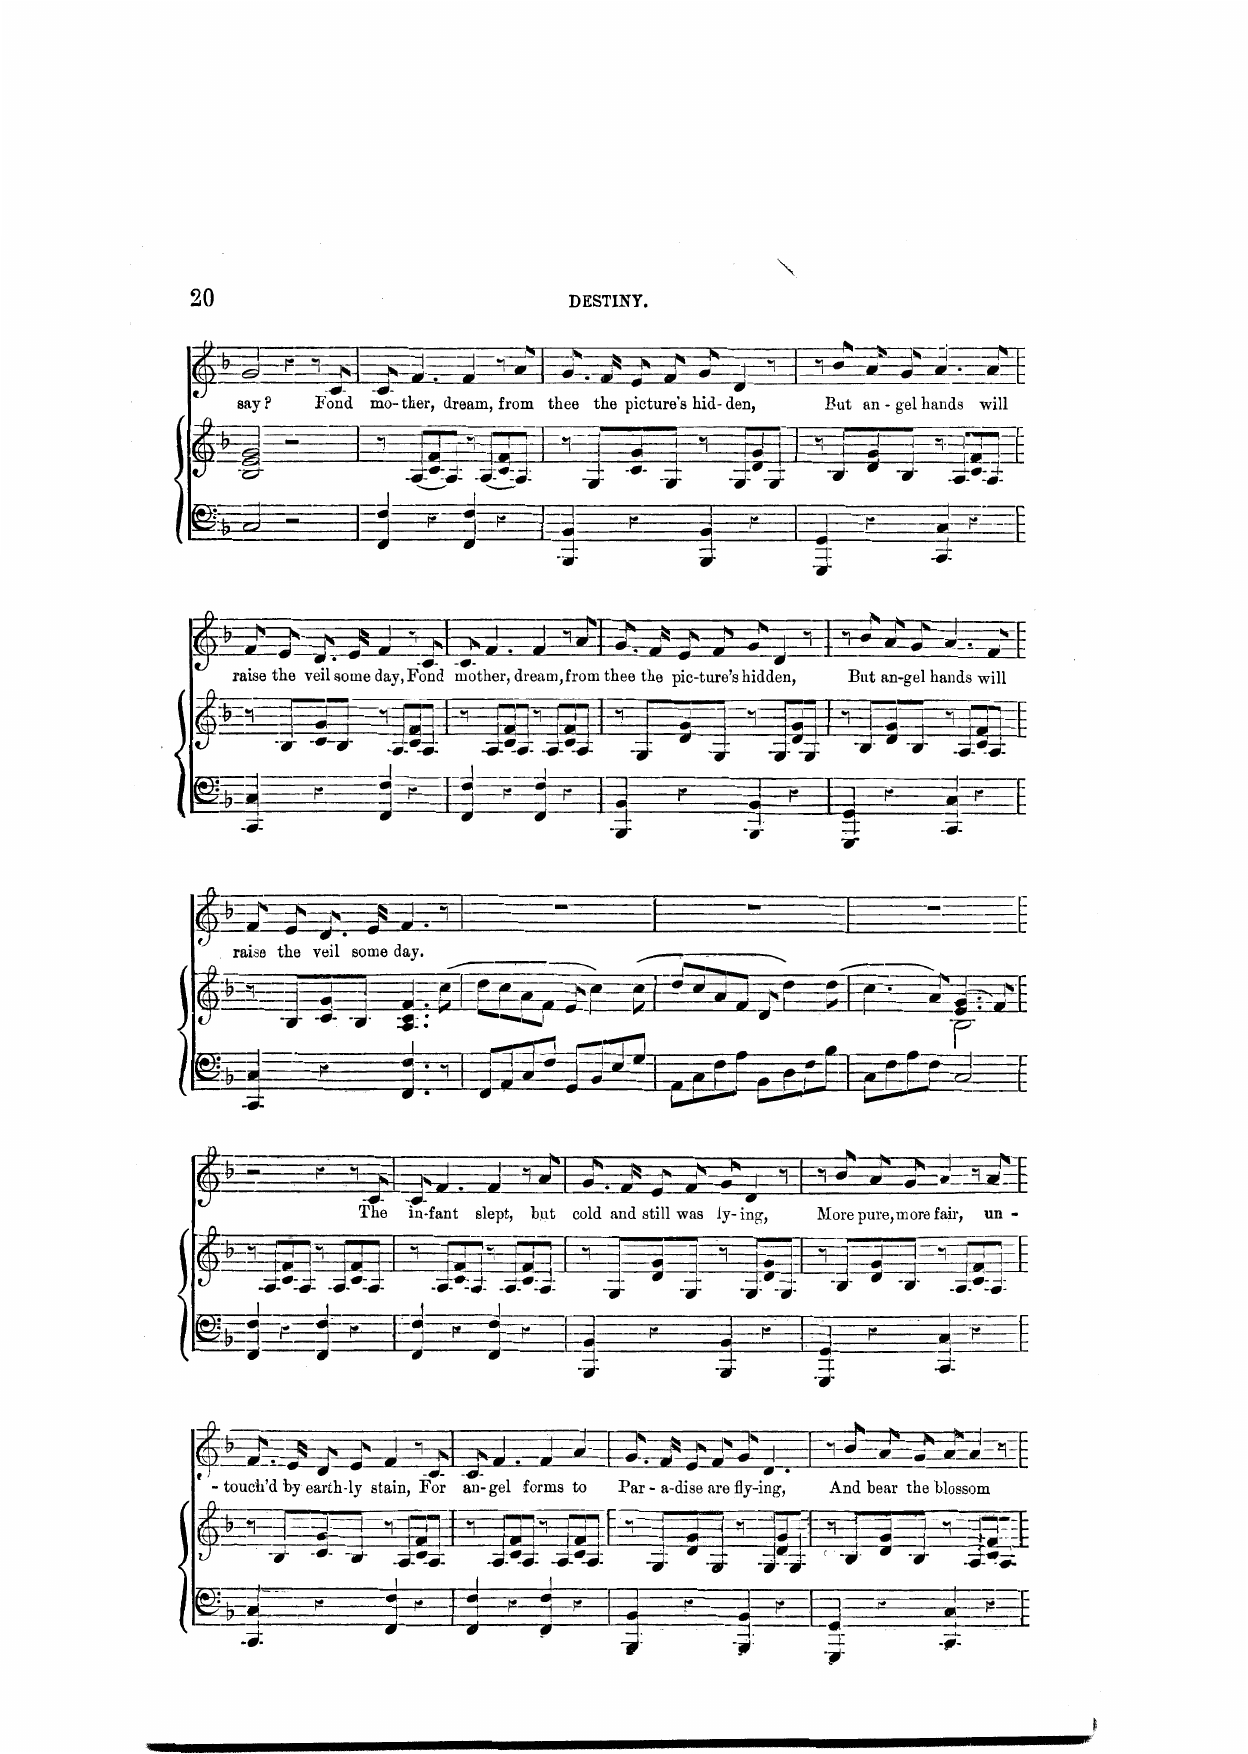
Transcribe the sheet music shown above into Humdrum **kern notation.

**kern	**kern	**kern	**text
*part2	*part2	*part1	*part1
*staff3	*staff2	*staff1	*staff1
*I"Piano	*	*I"Voice	*
*I'Pno	*	*	*
*clefF4	*clefG2	*clefG2	*
*k[b-]	*k[b-]	*k[b-]	*
*M4/4	*M4/4	*M4/4	*
*met(c)	*met(c)	*met(c)	*
=16	=16	=16	=16
2C/	2B-/ 2e/ 2g/	2g/	say?
2r	2r	4r	.
.	.	8r	.
.	.	8c/	Fond
=17	=17	=17	=17
4FF/ 4F/	8r	8c/	mo-
.	(8A/L	4f/	-ther,
4r	8c/ 8f/	.	.
.	8A/J)	4.f/	dream,
4FF/ 4F/	8r	.	.
.	(8A/L	.	.
4r	8c/ 8f/	8r	.
.	8A/J)	8a/	from
=18	=18	=18	=18
4BBB-/ 4BB-/	8r	8.g/L	thee
.	8G/L	.	.
.	.	16f/Jk	the
4r	8d/ 8g/	8e/L	pic-
.	8G/J	8f/J	-ture’s
4BBB-/ 4BB-/	8r	8g/	hid-
.	8G/L	4d/	-den,
4r	8d/ 8g/	.	.
.	8G/J	8r	.
=19	=19	=19	=19
4GGG/ 4GG/	8r	8r	.
.	8B-/L	8b-/	But
4r	8d/ 8g/	8a/L	an-
.	8B-/J	8g/J	-gel
4CC/ 4C/	8r	4.a/	hands
.	8A/L	.	.
4r	8c/ 8f/	.	.
.	8A/J	8a/	will
=20	=20	=20	=20
4CC/ 4C/	8r	8f/L	raise
.	8B-/L	8e/J	the
4r	8c/ 8g/	8.d/L	veil
.	8B-/J	.	.
.	.	16e/Jk	some
4FF/ 4F/	8r	4f/	day,
.	8A/L	.	.
4r	8c/ 8f/	8r	.
.	8A/J	8c/	Fond
=21	=21	=21	=21
4FF/ 4F/	8r	8c/	mo-
.	8A/L	4.f/	-ther,
4r	8c/ 8f/	.	.
.	8A/J	.	.
4FF/ 4F/	8r	4f/	dream,
.	8A/L	.	.
4r	8c/ 8f/	8r	.
.	8A/J	8a/	from
=22	=22	=22	=22
4BBB-/ 4BB-/	8r	8.g/L	thee
.	8G/L	.	.
.	.	16f/Jk	the
4r	8d/ 8g/	8e/L	pic-
.	8G/J	8f/J	-ture’s
4BBB-/ 4BB-/	8r	8g/	hid-
.	8G/L	4d/	-den,
4r	8d/ 8g/	.	.
.	8G/J	8r	.
=23	=23	=23	=23
4GGG/ 4GG/	8r	8r	.
.	8B-/L	8b-\	But
4r	8d/ 8g/	8a/L	an-
.	8B-/J	8g/J	-gel
4CC/ 4C/	8r	4.a/	hands
.	8A/L	.	.
4r	8c/ 8f/	.	.
.	8A/J	8f/	will
=24	=24	=24	=24
4CC/ 4C/	8r	8f/L	raise
.	8B-/L	8e/J	the
4r	8c/ 8g/	8.d/L	veil
.	8B-/J	.	.
.	.	16e/Jk	some
4.FF/ 4.F/	4.A/ 4.c/ 4.f/	4.f/	day.
8r	(8cc\	8r	.
=25	=25	=25	=25
8FF/L	8dd\L	1r	.
8AA/	8cc\	.	.
8C/	8a\	.	.
8F/J	8f\J	.	.
8GG/L	8e/	.	.
8BB-/	4cc\)	.	.
8E/	.	.	.
8G/J	(8cc\	.	.
=26	=26	=26	=26
8AA\L	8dd/L	1r	.
8C\	8cc/	.	.
8F\	8a/	.	.
8A\J	8f/J	.	.
8BB-\L	8d/	.	.
8D\	4dd\)	.	.
8F\	.	.	.
8B-\J	(8dd\	.	.
=27	=27	=27	=27
*	*^	*	*
8C\L	4.cc\	2ryy	1r	.
8F\	.	.	.	.
8A\	.	.	.	.
8F\J	8a/)	.	.	.
2C/	(4.e/ 4.g/	2B-\	.	.
.	8f/)	.	.	.
*	*v	*v	*	*
=28	=28	=28	=28
4FF/ 4F/	8r	2r	.
.	8A/L	.	.
4r	8c/ 8f/	.	.
.	8A/J	.	.
4FF/ 4F/	8r	4r	.
.	8A/L	.	.
4r	8c/ 8f/	8r	.
.	8A/J	8c/	The
=29	=29	=29	=29
4FF/ 4F/	8r	8c/	in-
.	8A/L	4.f/	-fant
4r	8c/ 8f/	.	.
.	8A/J	.	.
4FF/ 4F/	8r	4f/	slept,
.	8A/L	.	.
4r	8c/ 8f/	8r	.
.	8A/J	8a/	but
=30	=30	=30	=30
4BBB-/ 4BB-/	8r	8.g/L	cold
.	8G/L	.	.
.	.	16f/Jk	and
4r	8d/ 8g/	8e/L	still
.	8G/J	8f/J	was
4BBB-/ 4BB-/	8r	8g/	ly-
.	8G/L	4d/	-ing,
4r	8d/ 8g/	.	.
.	8G/J	8r	.
=31	=31	=31	=31
4GGG/ 4GG/	8r	8r	.
.	8B-/L	8b-/	More
4r	8d/ 8g/	8a/L	pure,
.	8B-/J	8g/J	more
4CC/ 4C/	8r	4a/	fair,
.	8A/L	.	.
4r	8c/ 8f/	8r	.
.	8A/J	8a/	un-
=32	=32	=32	=32
4CC/ 4C/	8r	8.f/L	-– touch’d
.	8B-/L	.	.
.	.	16e/Jk	by
4r	8c/ 8g/	8d/L	earth-
.	8B-/J	8e/J	-ly
4FF/ 4F/	8r	4f/	stain,
.	8A/L	.	.
4r	8c/ 8f/	8r	.
.	8A/J	8c/	For
=33	=33	=33	=33
4FF/ 4F/	8r	8c/	an-
.	8A/L	4.f/	-gel
4r	8c/ 8f/	.	.
.	8A/J	.	.
4FF/ 4F/	8r	4f/	forms
.	8A/L	.	.
4r	8c/ 8f/	4a/	to
.	8A/J	.	.
=34	=34	=34	=34
4BBB-/ 4BB-/	8r	8.g/L	Par-
.	8G/L	.	.
.	.	16f/Jk	-a-
4r	8d/ 8g/	8e/L	-dise
.	8G/J	8f/J	are
4BBB-/ 4BB-/	8r	8g/	fly-
.	8G/L	4.d/	-ing,
4r	8d/ 8g/	.	.
.	8G/J	.	.
=35	=35	=35	=35
4GGG/ 4GG/	8r	8r	.
.	8B-/L	8b-/	And
4r	8d/ 8g/	8a/L	bear
.	8B-/J	8g/J	the
4CC/ 4C/	8r	8a/	blos-
.	8A/L	4a/	-som
4r	8c/ 8f/	.	.
.	8A/J	8r	.
=	=	=	=
*-	*-	*-	*-
